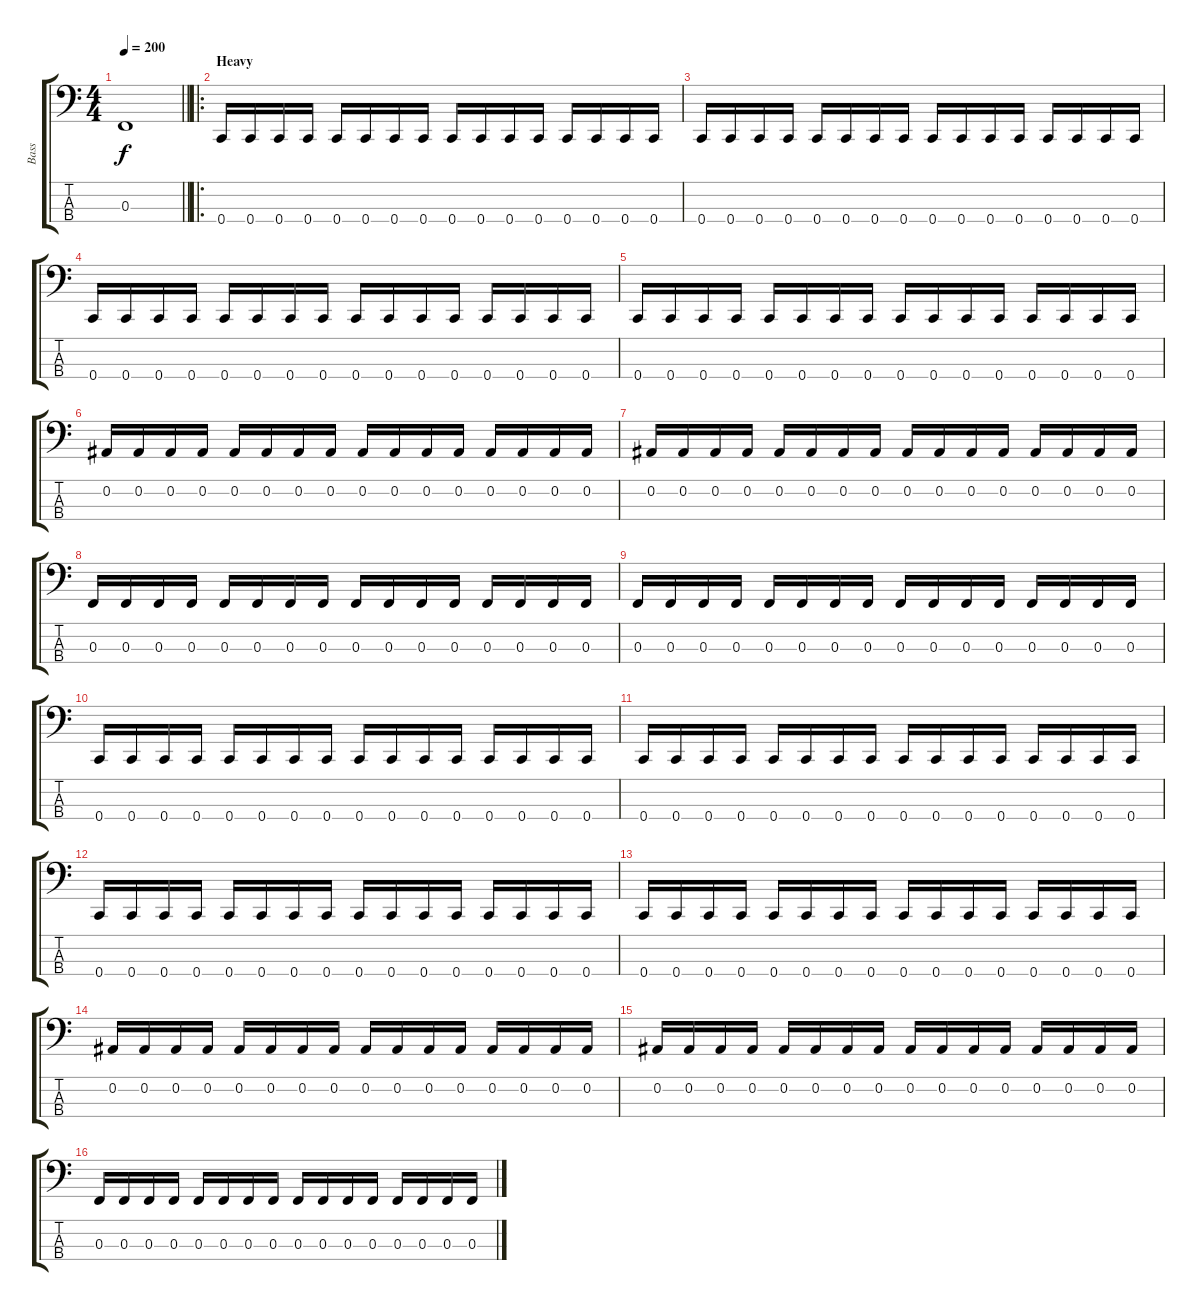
\track ("Bass" "Bass") {instrument electricbassfinger}
\staff {score tabs}
\tuning (Eb2 Bb1 F1 C1) {hide}
\ts (4 4)
\tempo 200
\clef f4
\barLineRight lightlight
\ks c
0.3{t}.1{dy f} |
\ro
\section ("" "Heavy")
0.4.16 0.4.16 0.4.16 0.4.16 0.4.16 0.4.16 0.4.16 0.4.16 0.4.16 0.4.16 0.4.16 0.4.16 0.4.16 0.4.16 0.4.16 0.4.16 |
0.4.16 0.4.16 0.4.16 0.4.16 0.4.16 0.4.16 0.4.16 0.4.16 0.4.16 0.4.16 0.4.16 0.4.16 0.4.16 0.4.16 0.4.16 0.4.16 |
0.4.16 0.4.16 0.4.16 0.4.16 0.4.16 0.4.16 0.4.16 0.4.16 0.4.16 0.4.16 0.4.16 0.4.16 0.4.16 0.4.16 0.4.16 0.4.16 |
0.4.16 0.4.16 0.4.16 0.4.16 0.4.16 0.4.16 0.4.16 0.4.16 0.4.16 0.4.16 0.4.16 0.4.16 0.4.16 0.4.16 0.4.16 0.4.16 |
0.2.16 0.2.16 0.2.16 0.2.16 0.2.16 0.2.16 0.2.16 0.2.16 0.2.16 0.2.16 0.2.16 0.2.16 0.2.16 0.2.16 0.2.16 0.2.16 |
0.2.16 0.2.16 0.2.16 0.2.16 0.2.16 0.2.16 0.2.16 0.2.16 0.2.16 0.2.16 0.2.16 0.2.16 0.2.16 0.2.16 0.2.16 0.2.16 |
0.3.16 0.3.16 0.3.16 0.3.16 0.3.16 0.3.16 0.3.16 0.3.16 0.3.16 0.3.16 0.3.16 0.3.16 0.3.16 0.3.16 0.3.16 0.3.16 |
0.3.16 0.3.16 0.3.16 0.3.16 0.3.16 0.3.16 0.3.16 0.3.16 0.3.16 0.3.16 0.3.16 0.3.16 0.3.16 0.3.16 0.3.16 0.3.16 |
0.4.16 0.4.16 0.4.16 0.4.16 0.4.16 0.4.16 0.4.16 0.4.16 0.4.16 0.4.16 0.4.16 0.4.16 0.4.16 0.4.16 0.4.16 0.4.16 |
0.4.16 0.4.16 0.4.16 0.4.16 0.4.16 0.4.16 0.4.16 0.4.16 0.4.16 0.4.16 0.4.16 0.4.16 0.4.16 0.4.16 0.4.16 0.4.16 |
0.4.16 0.4.16 0.4.16 0.4.16 0.4.16 0.4.16 0.4.16 0.4.16 0.4.16 0.4.16 0.4.16 0.4.16 0.4.16 0.4.16 0.4.16 0.4.16 |
0.4.16 0.4.16 0.4.16 0.4.16 0.4.16 0.4.16 0.4.16 0.4.16 0.4.16 0.4.16 0.4.16 0.4.16 0.4.16 0.4.16 0.4.16 0.4.16 |
0.2.16 0.2.16 0.2.16 0.2.16 0.2.16 0.2.16 0.2.16 0.2.16 0.2.16 0.2.16 0.2.16 0.2.16 0.2.16 0.2.16 0.2.16 0.2.16 |
0.2.16 0.2.16 0.2.16 0.2.16 0.2.16 0.2.16 0.2.16 0.2.16 0.2.16 0.2.16 0.2.16 0.2.16 0.2.16 0.2.16 0.2.16 0.2.16 |
0.3.16 0.3.16 0.3.16 0.3.16 0.3.16 0.3.16 0.3.16 0.3.16 0.3.16 0.3.16 0.3.16 0.3.16 0.3.16 0.3.16 0.3.16 0.3.16
